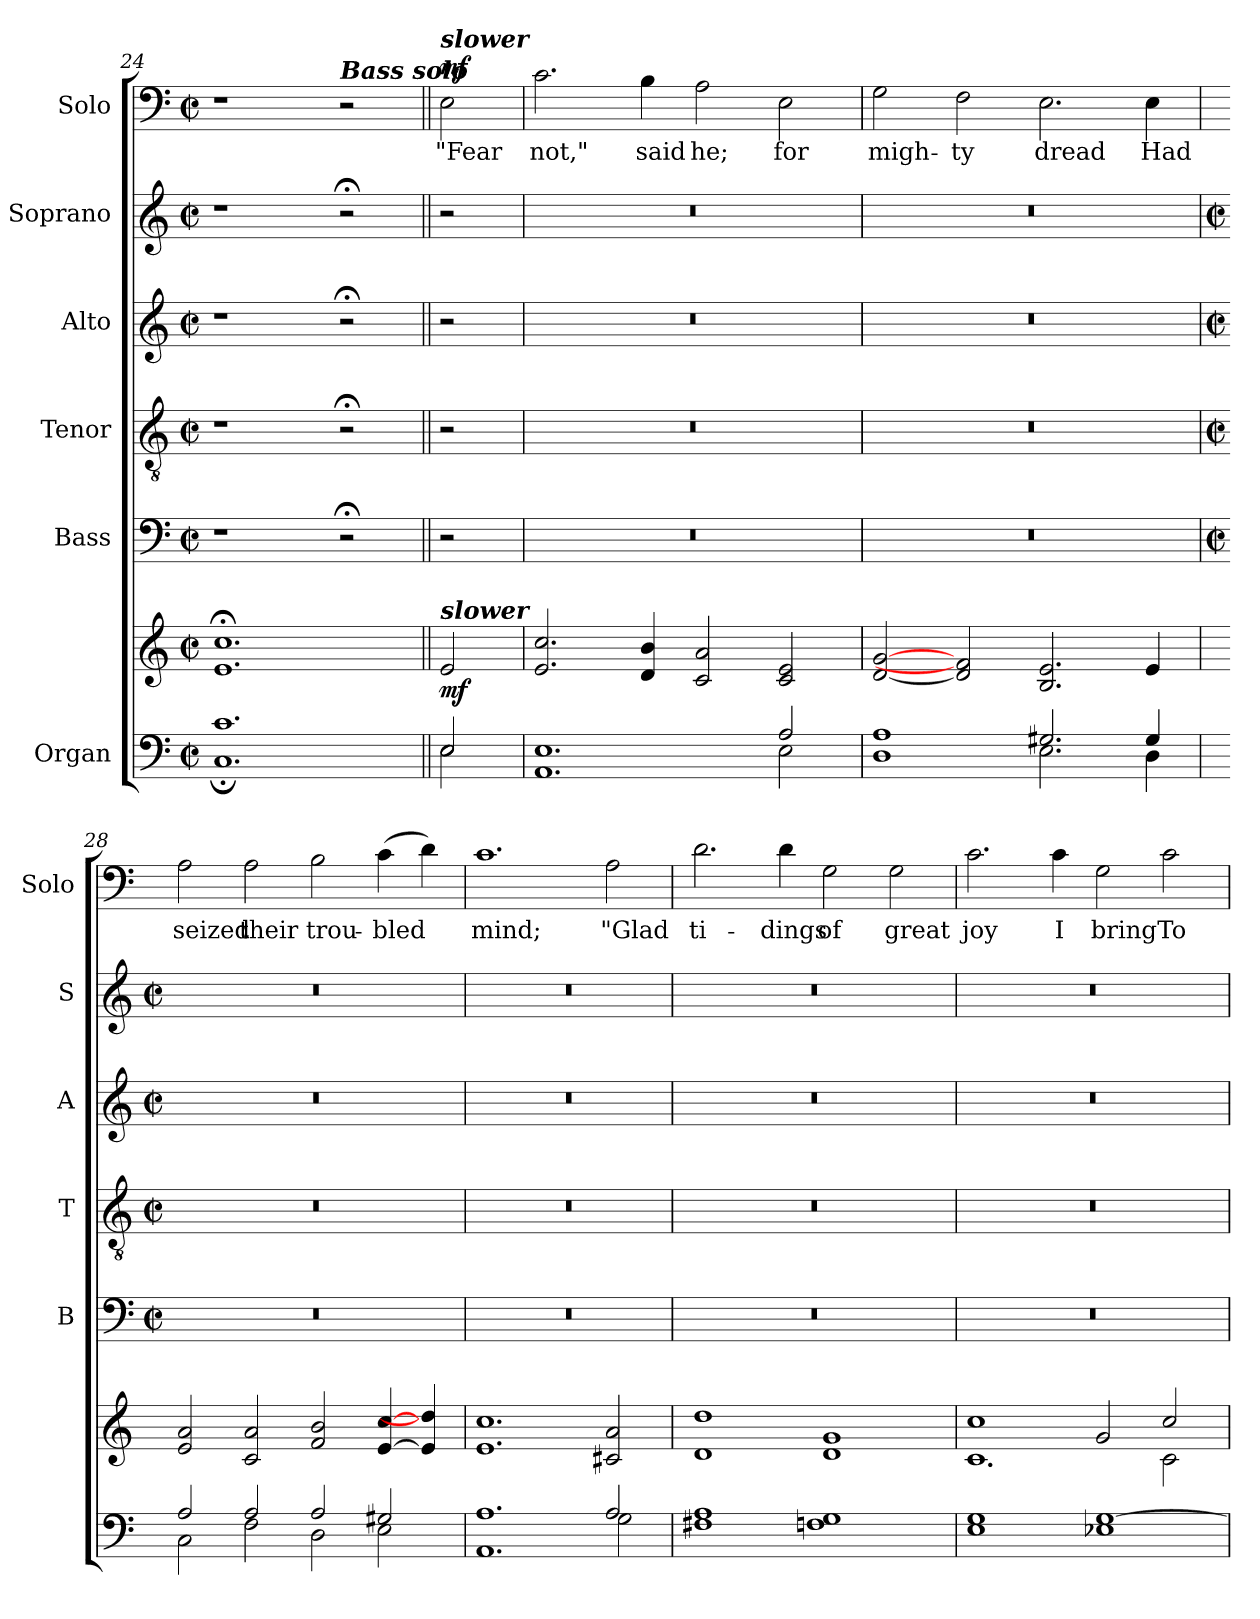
**kern	**kern	**dynam	**kern	**kern	**kern	**kern	**kern	**text	**dynam
*part6	*part6	*part6	*part5	*part4	*part3	*part2	*part1	*part1	*part1
*staff7	*staff6	*staff6/7	*staff5	*staff4	*staff3	*staff2	*staff1	*staff1	*staff1
*I"Organ	*	*	*I"Bass	*I"Tenor	*I"Alto	*I"Soprano	*I"Solo	*	*
*	*	*	*I'B	*I'T	*I'A	*I'S	*I'Solo	*	*
*clefF4	*clefG2	*	*clefF4	*clefGv2	*clefG2	*clefG2	*clefF4	*	*
*k[]	*k[]	*	*k[]	*k[]	*k[]	*k[]	*k[]	*	*
*C:	*C:	*	*C:	*C:	*C:	*C:	*C:	*	*
*M4/2	*M4/2	*	*M4/2	*M4/2	*M4/2	*M4/2	*M4/2	*	*
*met(c|)	*met(c|)	*	*met(c|)	*met(c|)	*met(c|)	*met(c|)	*met(c|)	*	*
=24	=24	=24	=24	=24	=24	=24	=24	=24	=24
*^	*	*	*	*	*	*	*	*	*
1.c/	1.C;\	1.e;< 1.cc;<	.	1r	1r	1r	1r	1r	.	.
!	!	!	!	!	!	!	!	!LO:TX:a:Bi:t=Bass solo	!	!
.	.	.	.	2r;<	2r;<	2r;<	2r;<	2r	.	.
=25||	=25||	=25||	=25||	=25||	=25||	=25||	=25||	=25||	=25||	=25||
!	!	!	!	!	!	!	!	!LO:TX:a:Bi:t=slower	!	!
!	!	!LO:TX:a:Bi:t=slower	!	!	!	!	!	!	!	!
!	!	!	!LO:DY:b	!	!	!	!	!	!LO:LY:b	!LO:DY:b
2E/	2E\	2e	mf	2r	2r	2r	2r	2E	"Fear	mf
=26	=26	=26	=26	=26	=26	=26	=26	=26	=26	=26
!	!	!	!	!	!	!	!	!	!LO:LY:b	!
1.E/	1.AA\	2.e 2.cc	.	0r	0r	0r	0r	2.c	not,"	.
!	!	!	!	!	!	!	!	!	!LO:LY:b	!
.	.	4d/ 4b/	.	.	.	.	.	4B	said	.
!	!	!	!	!	!	!	!	!	!LO:LY:b	!
.	.	2c 2a	.	.	.	.	.	2A	he;	.
!	!	!	!	!	!	!	!	!	!LO:LY:b	!
2A/	2E\	2c 2e	.	.	.	.	.	2E	for	.
=27	=27	=27	=27	=27	=27	=27	=27	=27	=27	=27
!	!	!	!	!	!	!	!	!	!LO:LY:b	!
1A/	1D\	[2d [2g	.	0r	0r	0r	0r	2G	migh-	.
!	!	!	!	!	!	!	!	!	!LO:LY:b	!
.	.	2d] 2f]	.	.	.	.	.	2F	-ty	.
!	!	!	!	!	!	!	!	!	!LO:LY:b	!
2.G#X/	2.E\	2.B 2.e	.	.	.	.	.	2.E	dread	.
!	!	!	!	!	!	!	!	!	!LO:LY:b	!
4G#/	4D\	4e	.	.	.	.	.	4E	Had	.
!!LO:LB:g=z
=28	=28	=28	=28	=28	=28	=28	=28	=28	=28	=28
*	*	*	*	*M4/2	*M4/2	*M4/2	*M4/2	*	*	*
*	*	*	*	*met(c|)	*met(c|)	*met(c|)	*met(c|)	*	*	*
*	*	*^	*	*	*	*	*	*	*	*
!	!	!	!	!	!	!	!	!	!	!LO:LY:b	!
2A/	2C\	2e 2a	0ryy	.	0r	0r	0r	0r	2A	seized	.
!	!	!	!	!	!	!	!	!	!	!LO:LY:b	!
2A/	2F\	2c 2a	.	.	.	.	.	.	2A	their	.
!	!	!	!	!	!	!	!	!	!	!LO:LY:b	!
2A/	2D\	2f 2b	.	.	.	.	.	.	2B	trou-	.
!	!	!	!	!	!	!	!	!	!	!LO:LY:b	!
2G#X/	2E\	[4e/ [4cc/	.	.	.	.	.	.	(>4c	-bled	.
.	.	4e/] 4dd/]	.	.	.	.	.	.	4d)	.	.
=29	=29	=29	=29	=29	=29	=29	=29	=29	=29	=29	=29
!	!	!	!	!	!	!	!	!	!	!LO:LY:b	!
1.A/	1.AA\	1.e 1.cc	0ryy	.	0r	0r	0r	0r	1.c	mind;	.
!	!	!	!	!	!	!	!	!	!	!LO:LY:b	!
2A/	2G\	2c#X 2a	.	.	.	.	.	.	2A	"Glad	.
=30	=30	=30	=30	=30	=30	=30	=30	=30	=30	=30	=30
!	!	!	!	!	!	!	!	!	!	!LO:LY:b	!
1A/	1F#X\	1d 1dd	0ryy	.	0r	0r	0r	0r	2.d	ti-	.
!	!	!	!	!	!	!	!	!	!	!LO:LY:b	!
.	.	.	.	.	.	.	.	.	4d	-dings	.
!	!	!	!	!	!	!	!	!	!	!LO:LY:b	!
1ryy	1Fn\ 1G\	1d 1g	.	.	.	.	.	.	2G	of	.
!	!	!	!	!	!	!	!	!	!	!LO:LY:b	!
.	.	.	.	.	.	.	.	.	2G	great	.
=31	=31	=31	=31	=31	=31	=31	=31	=31	=31	=31	=31
!	!	!	!	!	!	!	!	!	!	!LO:LY:b	!
1G/	1E\	1cc	1.c\	.	0r	0r	0r	0r	2.c	joy	.
!	!	!	!	!	!	!	!	!	!	!LO:LY:b	!
.	.	.	.	.	.	.	.	.	4c	I	.
!	!	!	!	!	!	!	!	!	!	!LO:LY:b	!
[1G/	1E-X\	2g	.	.	.	.	.	.	2G	bring	.
!	!	!	!	!	!	!	!	!	!	!LO:LY:b	!
.	.	2cc/	2c\	.	.	.	.	.	2c	To	.
*v	*v	*	*	*	*	*	*	*	*	*	*
*	*v	*v	*	*	*	*	*	*	*	*
=	=	=	=	=	=	=	=	=	=
*-	*-	*-	*-	*-	*-	*-	*-	*-	*-
